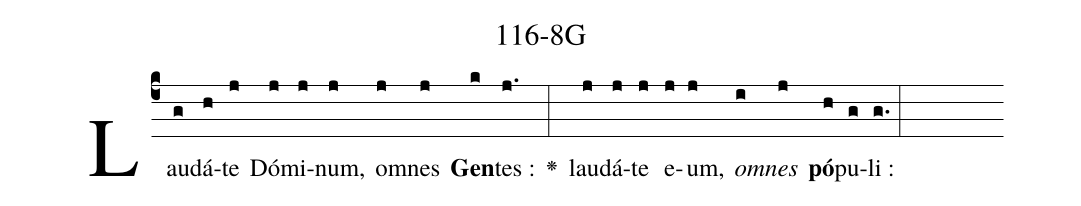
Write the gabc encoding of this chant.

name: 116-8G;
%%
(c4)Lau(g)dá(h)te(j) Dó(j)mi(j)num,(j) om(j)nes(j) <b>Gen</b>(k)tes :(j.) <v>\greheightstar</v>(:) lau(j)dá(j)te(j) e(j)um,(j) <i>om</i>(i)<i>nes</i>(j) <b>pó</b>(h)pu(g)li :(g.) (:)
